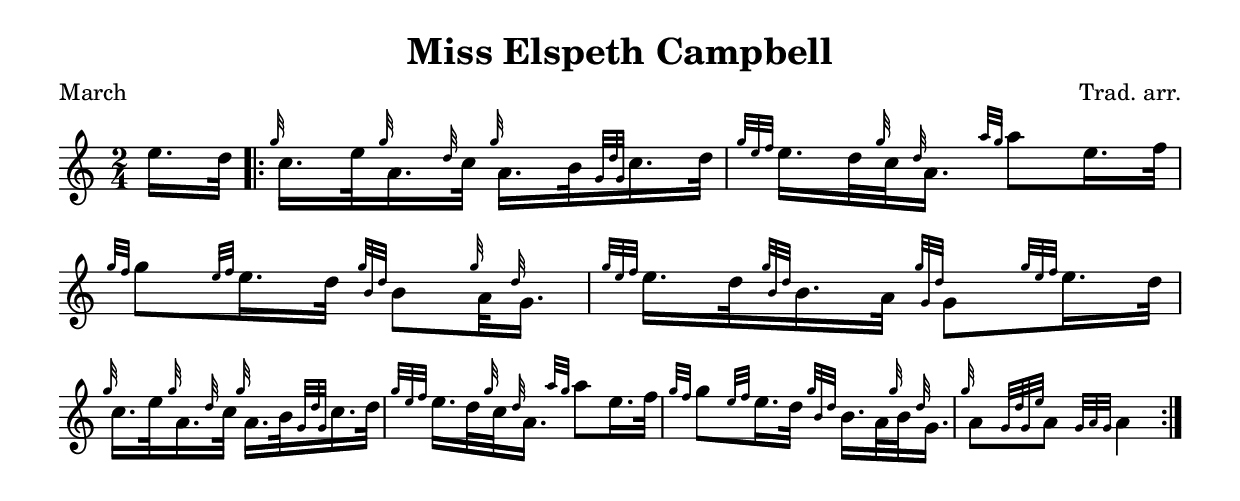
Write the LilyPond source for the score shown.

\version "2.18.2"

\include "bagpipe.ly"

\header {
	title = "Miss Elspeth Campbell"
	meter = "March"
	arranger = "Trad. arr."
}

\score {
	{
		\hideKeySignature
		\time 2/4

		\partial 8 e16. d32

		\repeat volta 2 {
			\grg c16. e32 \grg a16. \grd c32 \grg a16.[ b32 \grip c16. d32] \dble e16. d32 \grg c32 \grd a16. \dblA A8 e16. f32
			\dblg g8[ \hdble e16. d32] \dblb b8[ \grg a32 \grd G16.] \dble e16.[ d32 \dblb b16. a32] \dblG G8[ \dble e16. d32]

			\break

			\grg c16. e32 \grg a16. \grd c32 \grg a16.[ b32 \grip c16. d32] \dble e16. d32 \grg c32 \grd a16. \dblA A8 e16. f32
			\dblg g8[ \hdble e16. d32] \dblb b16. a32 \grg b32 \grd G16. \grg a8[ \taor a] \wbirl a4
		}

	}

	\layout {
		indent = 0.0\cm
		\context { \Score \remove "Bar_number_engraver" }
	}
	
	% \midi {}
}

